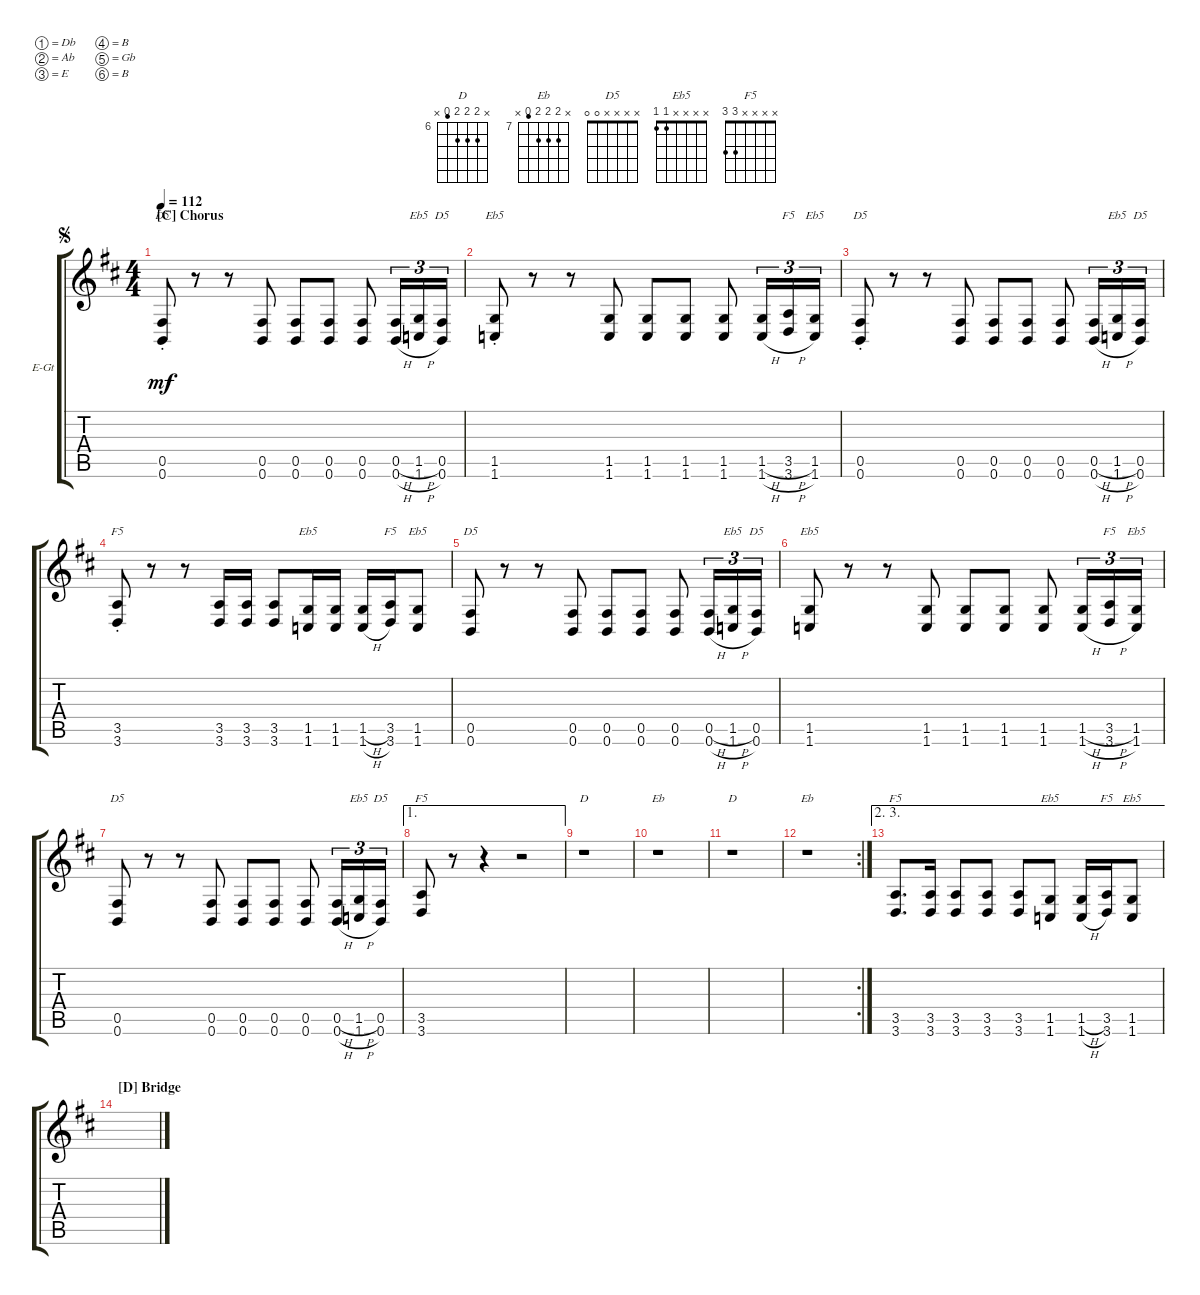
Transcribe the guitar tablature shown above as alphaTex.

\bracketExtendMode groupsimilarinstruments
\firstSystemTrackNameOrientation horizontal
\otherSystemsTrackNameOrientation horizontal
\track ("Gtr 1" "E-Gt") {instrument acousticgrandpiano}
\staff {score tabs}
\tuning (Db4 Ab3 E3 B2 Gb2 B1)
\displaytranspose 12
\chord ("D" x 7 7 7 5 x) {firstfret 6}
\chord ("Eb" x 8 8 8 6 x) {firstfret 7}
\chord ("D5" x x x x 0 0)
\chord ("Eb5" x x x x 1 1)
\chord ("F5" x x x x 3 3)
\ts (4 4)
\section ("C" "Chorus")
\jump segno
\tempo 112
\clef g2
\ks d
(0.5{st} 0.6{st}).8{ch "D5" dy mf} r.8 r.8 (0.5 0.6).8 (0.5 0.6).8 (0.5 0.6).8 (0.5 0.6).8 (0.5{h} 0.6{h}).16{tu (3 2)} (1.5{h} 1.6{h}).16{tu (3 2) ch "Eb5"} (0.5 0.6).16{tu (3 2) ch "D5"} |
(1.5{st} 1.6{st}).8{ch "Eb5"} r.8 r.8 (1.5 1.6).8 (1.5 1.6).8 (1.5 1.6).8 (1.5 1.6).8 (1.5{h} 1.6{h}).16{tu (3 2)} (3.5{h} 3.6{h}).16{tu (3 2) ch "F5"} (1.5 1.6).16{tu (3 2) ch "Eb5"} |
(0.5{st} 0.6{st}).8{ch "D5"} r.8 r.8 (0.5 0.6).8 (0.5 0.6).8 (0.5 0.6).8 (0.5 0.6).8 (0.5{h} 0.6{h}).16{tu (3 2)} (1.5{h} 1.6{h}).16{tu (3 2) ch "Eb5"} (0.5 0.6).16{tu (3 2) ch "D5"} |
(3.5{st} 3.6{st}).8{ch "F5"} r.8 r.8 (3.5 3.6).16 (3.5 3.6).16 (3.5 3.6).8 (1.5 1.6).16{ch "Eb5"} (1.5 1.6).16 (1.5{h} 1.6{h}).16 (3.5 3.6).16{ch "F5"} (1.5 1.6).8{ch "Eb5"} |
(0.5 0.6).8{ch "D5"} r.8 r.8 (0.5 0.6).8 (0.5 0.6).8 (0.5 0.6).8 (0.5 0.6).8 (0.5{h} 0.6{h}).16{tu (3 2)} (1.5{h} 1.6{h}).16{tu (3 2) ch "Eb5"} (0.5 0.6).16{tu (3 2) ch "D5"} |
(1.5 1.6).8{ch "Eb5"} r.8 r.8 (1.5 1.6).8 (1.5 1.6).8 (1.5 1.6).8 (1.5 1.6).8 (1.5{h} 1.6{h}).16{tu (3 2)} (3.5{h} 3.6{h}).16{tu (3 2) ch "F5"} (1.5 1.6).16{tu (3 2) ch "Eb5"} |
(0.5 0.6).8{ch "D5"} r.8 r.8 (0.5 0.6).8 (0.5 0.6).8 (0.5 0.6).8 (0.5 0.6).8 (0.5{h} 0.6{h}).16{tu (3 2)} (1.5{h} 1.6{h}).16{tu (3 2) ch "Eb5"} (0.5 0.6).16{tu (3 2) ch "D5"} |
\ae 1
(3.5 3.6).8{ch "F5"} r.8 r.4 r.2 |
r.1{ch "D"} |
r.1{ch "Eb"} |
r.1{ch "D"} |
\rc 2
r.1{ch "Eb"} |
\ae (2 3)
(3.5 3.6).8{d ch "F5"} (3.5 3.6).16 (3.5 3.6).8 (3.5 3.6).8 (3.5 3.6).8 (1.5 1.6).8{ch "Eb5"} (1.5{h} 1.6{h}).16 (3.5 3.6).16{ch "F5"} (1.5 1.6).8{ch "Eb5"} |
\section ("D" "Bridge")
